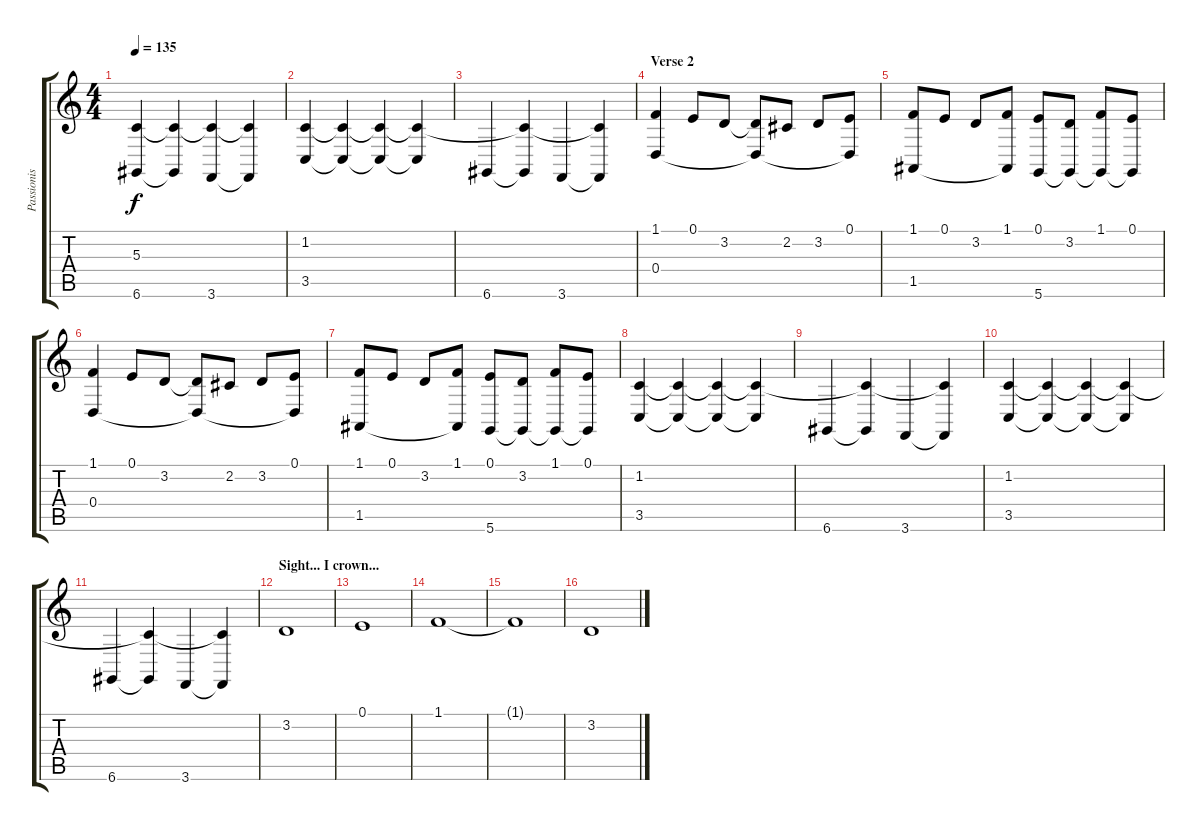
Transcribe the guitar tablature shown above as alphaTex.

\track ("Passionis Strings" "Passionis ") {instrument stringensemble1}
\staff {score tabs}
\tuning (E4 B3 G3 D3 A2 D2) {hide}
\ts (4 4)
\tempo 135
\clef g2
\ks c
(5.3{t} 6.6).4{dy f} (5.3{t} 6.6{t}).4 (5.3{t} 3.6).4 (5.3{t} 3.6{t}).4 |
(1.2 3.5).4 (1.2{t} 3.5{t}).4 (1.2{t} 3.5{t}).4 (1.2{t} 3.5{t}).4 |
6.6.4 (1.2{t} 6.6{t}).4 3.6.4 (1.2{t} 3.6{t}).4 |
\section ("" "Verse 2")
(1.1 0.4).4 0.1.8 3.2.8 (3.2{t} 0.4{t}).8 2.2.8 3.2.8 (0.1 0.4{t}).8 |
(1.1 1.5).8 0.1.8 3.2.8 (1.1 1.5{t}).8 (0.1 5.6).8 (3.2 5.6{t}).8 (1.1 5.6{t}).8 (0.1 5.6{t}).8 |
(1.1 0.4).4 0.1.8 3.2.8 (3.2{t} 0.4{t}).8 2.2.8 3.2.8 (0.1 0.4{t}).8 |
(1.1 1.5).8 0.1.8 3.2.8 (1.1 1.5{t}).8 (0.1 5.6).8 (3.2 5.6{t}).8 (1.1 5.6{t}).8 (0.1 5.6{t}).8 |
(1.2 3.5).4 (1.2{t} 3.5{t}).4 (1.2{t} 3.5{t}).4 (1.2{t} 3.5{t}).4 |
6.6.4 (1.2{t} 6.6{t}).4 3.6.4 (1.2{t} 3.6{t}).4 |
(1.2 3.5).4 (1.2{t} 3.5{t}).4 (1.2{t} 3.5{t}).4 (1.2{t} 3.5{t}).4 |
6.6.4 (1.2{t} 6.6{t}).4 3.6.4 (1.2{t} 3.6{t}).4 |
\section ("" "Sight... I crown...")
3.2.1 |
0.1.1 |
1.1.1 |
1.1{t}.1 |
3.2.1
